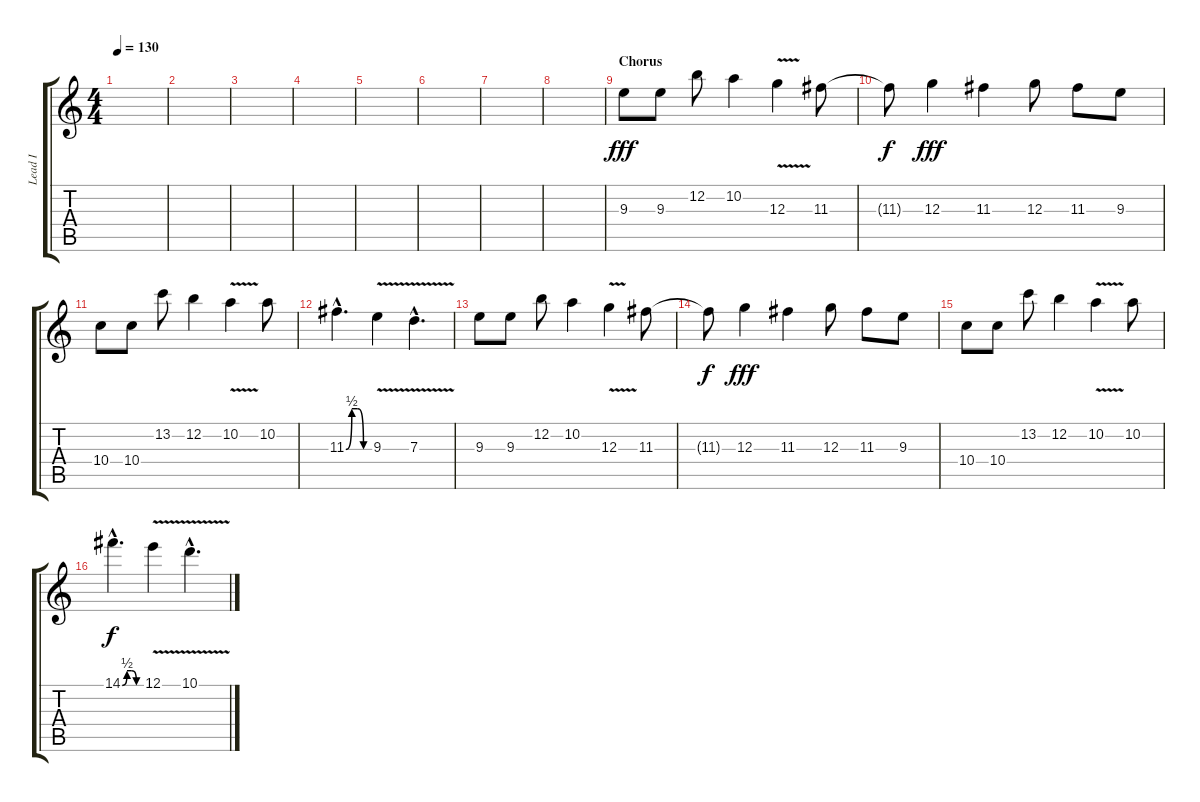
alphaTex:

\track ("Lead I" "Lead I") {instrument overdrivenguitar}
\staff {score tabs}
\tuning (E4 B3 G3 D3 A2 E2) {hide}
\ts (4 4)
\tempo 130
\clef g2
\ks c
|
|
|
|
|
|
|
|
\section ("" "Chorus")
9.3.8{dy fff} 9.3.8 12.2.8 10.2.4 12.3{v}.4 11.3.8 |
11.3{t}.8{dy f} 12.3.4{dy fff} 11.3.4 12.3.8 11.3.8 9.3.8 |
10.4.8 10.4.8 13.2.8 12.2.4 10.2{v}.4 10.2.8 |
11.3{be (custom 0 0 15 2 30 2 45 0 60 0) hac}.4{d} 9.3{v}.4 7.3{v hac}.4{d} |
9.3.8 9.3.8 12.2.8 10.2.4 12.3{v}.4 11.3.8 |
11.3{t}.8{dy f} 12.3.4{dy fff} 11.3.4 12.3.8 11.3.8 9.3.8 |
10.4.8 10.4.8 13.2.8 12.2.4 10.2{v}.4 10.2.8 |
14.1{be (custom 0 0 15 2 30 2 45 0 60 0) hac}.4{d dy f volume 16} 12.1{v}.4 10.1{v hac}.4{d}
